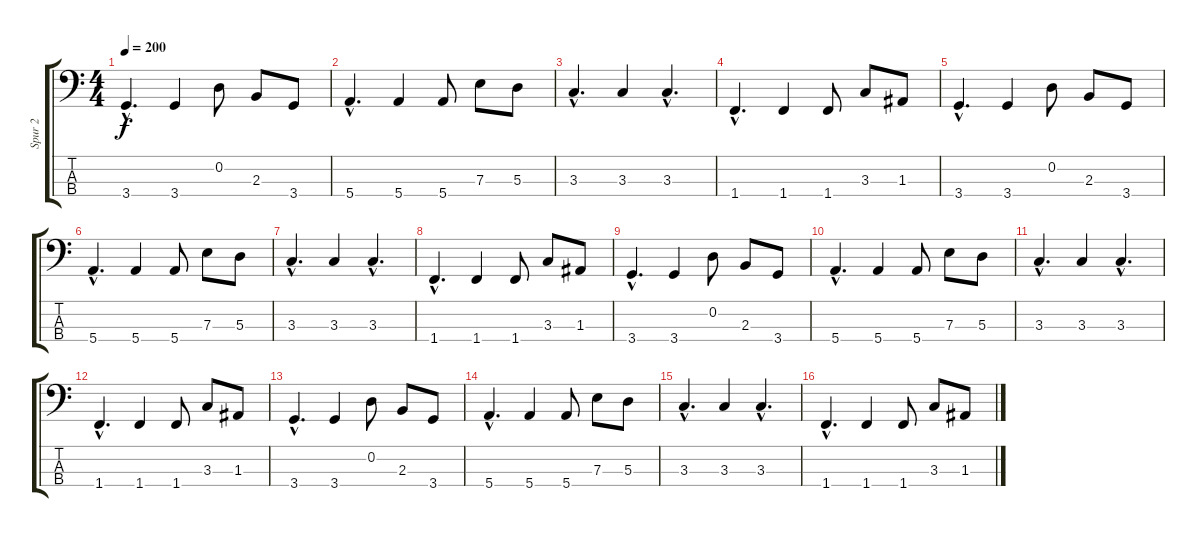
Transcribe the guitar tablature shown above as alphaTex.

\track ("Spur 2" "Spur 2") {instrument electricbasspick}
\staff {score tabs}
\tuning (G2 D2 A1 E1) {hide}
\ts (4 4)
\tempo 200
\clef f4
\ks c
3.4{hac}.4{d dy f} 3.4.4 0.2.8 2.3.8 3.4.8 |
5.4{hac}.4{d} 5.4.4 5.4.8 7.3.8 5.3.8 |
3.3{hac}.4{d} 3.3.4 3.3{hac}.4{d} |
1.4{hac}.4{d} 1.4.4 1.4.8 3.3.8 1.3.8 |
3.4{hac}.4{d} 3.4.4 0.2.8 2.3.8 3.4.8 |
5.4{hac}.4{d} 5.4.4 5.4.8 7.3.8 5.3.8 |
3.3{hac}.4{d} 3.3.4 3.3{hac}.4{d} |
1.4{hac}.4{d} 1.4.4 1.4.8 3.3.8 1.3.8 |
3.4{hac}.4{d} 3.4.4 0.2.8 2.3.8 3.4.8 |
5.4{hac}.4{d} 5.4.4 5.4.8 7.3.8 5.3.8 |
3.3{hac}.4{d} 3.3.4 3.3{hac}.4{d} |
1.4{hac}.4{d} 1.4.4 1.4.8 3.3.8 1.3.8 |
3.4{hac}.4{d} 3.4.4 0.2.8 2.3.8 3.4.8 |
5.4{hac}.4{d} 5.4.4 5.4.8 7.3.8 5.3.8 |
3.3{hac}.4{d} 3.3.4 3.3{hac}.4{d} |
1.4{hac}.4{d} 1.4.4 1.4.8 3.3.8 1.3.8
